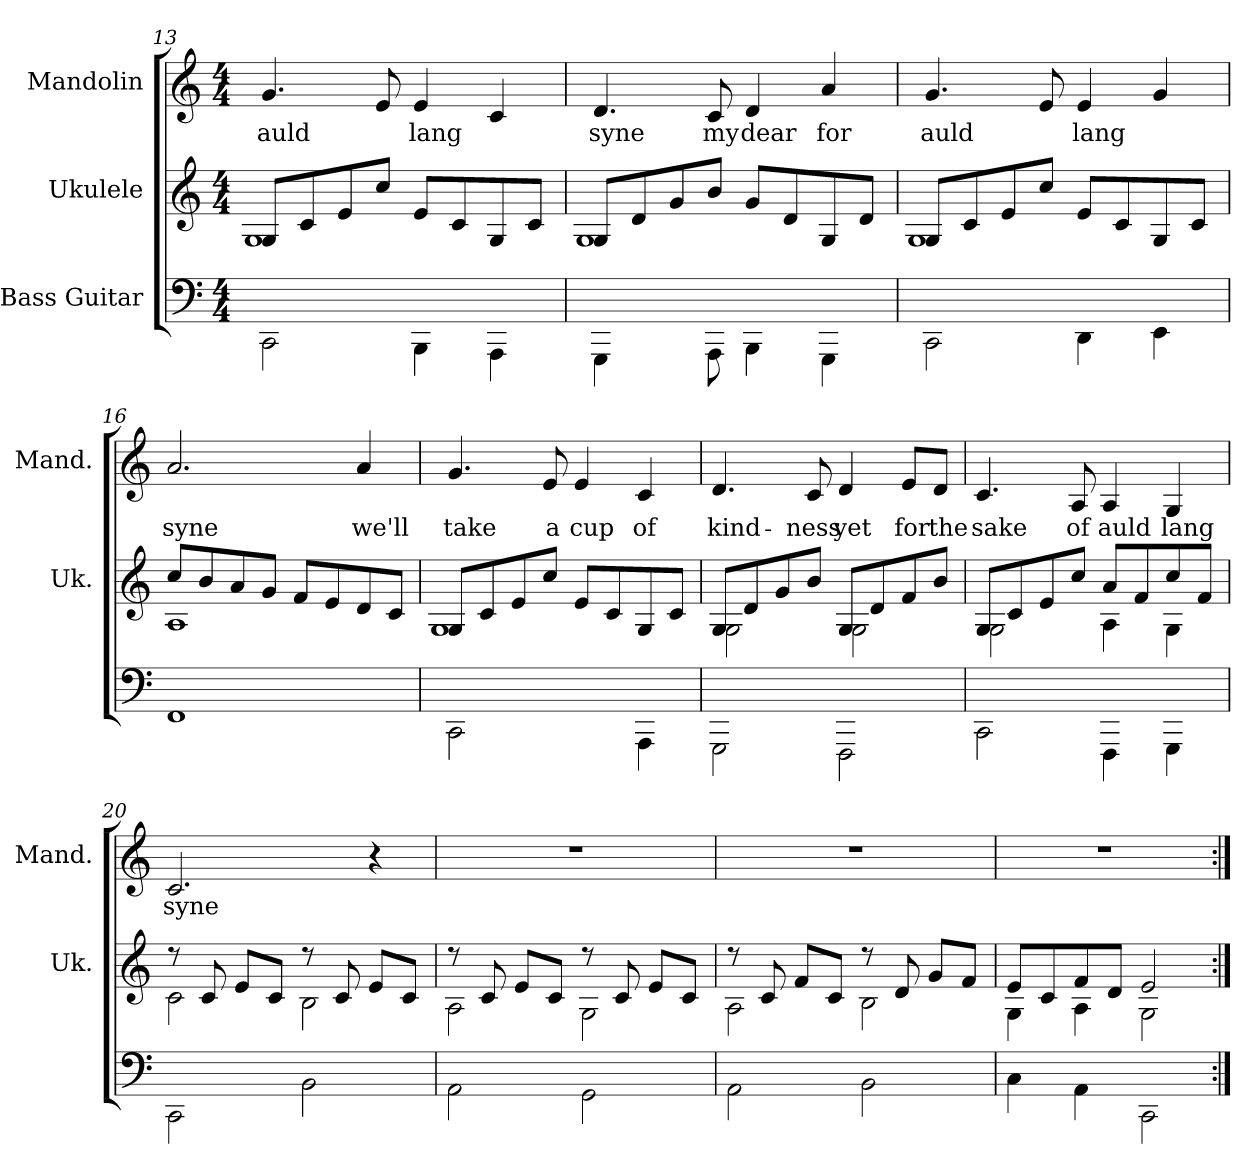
**kern	**kern	**kern	**text
*part3	*part2	*part1	*part1
*staff3	*staff2	*staff1	*staff1
*I"Bass Guitar	*I"Ukulele	*I"Mandolin	*
*	*I'Uk.	*I'Mand.	*
!!LO:PB:g=z
*	*	*clefG2	*
*ITrd7c12	*	*	*
*k[]	*k[]	*k[]	*
*M4/4	*M4/4	*M4/4	*
=13	=13	=13	=13
*	*^	*	*
!	!	!	!	!LO:LY:b
2CCC\	8G/L	1G	4.g/	auld
.	8c/	.	.	.
.	8e/	.	.	.
.	8cc/J	.	8e/	.
!	!	!	!	!LO:LY:b
4BBBB\	8e/L	.	4e/	lang
.	8c/	.	.	.
4AAAA\	8G/	.	4c/	.
.	8c/J	.	.	.
=14	=14	=14	=14	=14
!LO:N:vis=4	!	!	!	!LO:LY:b
4.GGGG\	8G/L	1G	4.d/	syne
.	8d/	.	.	.
.	8g/	.	.	.
!	!	!	!	!LO:LY:b
8AAAA\	8b/J	.	8c/	my
!	!	!	!	!LO:LY:b
4BBBB\	8g/L	.	4d/	dear
.	8d/	.	.	.
!	!	!	!	!LO:LY:b
4GGGG\	8G/	.	4a/	for
.	8d/J	.	.	.
=15	=15	=15	=15	=15
!	!	!	!	!LO:LY:b
2CCC\	8G/L	1G	4.g/	auld
.	8c/	.	.	.
.	8e/	.	.	.
.	8cc/J	.	8e/	.
!	!	!	!	!LO:LY:b
4DDD\	8e/L	.	4e/	lang
.	8c/	.	.	.
4EEE\	8G/	.	4g/	.
.	8c/J	.	.	.
=16	=16	=16	=16	=16
!	!	!	!	!LO:LY:b
1FFF	8cc/L	1A	2.a/	syne
.	8b/	.	.	.
.	8a/	.	.	.
.	8g/J	.	.	.
.	8f/L	.	.	.
.	8e/	.	.	.
!	!	!	!	!LO:LY:b
.	8d/	.	4a/	we'll
.	8c/J	.	.	.
!!LO:LB:g=z
=17	=17	=17	=17	=17
!LO:N:vis=2	!	!	!	!LO:LY:b
2.CCC\	8G/L	1G	4.g/	take
.	8c/	.	.	.
.	8e/	.	.	.
!	!	!	!	!LO:LY:b
.	8cc/J	.	8e/	a
!	!	!	!	!LO:LY:b
.	8e/L	.	4e/	cup
.	8c/	.	.	.
!	!	!	!	!LO:LY:b
4AAAA\	8G/	.	4c/	of
.	8c/J	.	.	.
=18	=18	=18	=18	=18
!	!	!	!	!LO:LY:b
2GGGG\	8G/L	2G\	4.d/	kind-
.	8d/	.	.	.
.	8g/	.	.	.
!	!	!	!	!LO:LY:b
.	8b/J	.	8c/	-ness
!	!	!	!	!LO:LY:b
2FFFF\	8G/L	2G\	4d/	yet
.	8d/	.	.	.
!	!	!	!	!LO:LY:b
.	8f/	.	8e/L	for
!	!	!	!	!LO:LY:b
.	8b/J	.	8d/J	the
=19	=19	=19	=19	=19
!	!	!	!	!LO:LY:b
2CCC\	8G/L	2G\	4.c/	sake
.	8c/	.	.	.
.	8e/	.	.	.
!	!	!	!	!LO:LY:b
.	8cc/J	.	8A/	of
!	!	!	!	!LO:LY:b
4FFFF\	8a/L	4A\	4A/	auld
.	8f/	.	.	.
!	!	!	!	!LO:LY:b
4GGGG\	8cc/	4G\	4G/	lang
.	8f/J	.	.	.
!!LO:LB:g=z
=20	=20	=20	=20	=20
!	!	!	!	!LO:LY:b
2CCC\	8r	2c\	2.c/	syne
.	8c/	.	.	.
.	8e/L	.	.	.
.	8c/J	.	.	.
2BBB\	8r	2B\	.	.
.	8c/	.	.	.
.	8e/L	.	4r	.
.	8c/J	.	.	.
=21	=21	=21	=21	=21
2AAA\	8r	2A\	1r	.
.	8c/	.	.	.
.	8e/L	.	.	.
.	8c/J	.	.	.
2GGG\	8r	2G\	.	.
.	8c/	.	.	.
.	8e/L	.	.	.
.	8c/J	.	.	.
=22	=22	=22	=22	=22
2AAA\	8r	2A\	1r	.
.	8c/	.	.	.
.	8f/L	.	.	.
.	8c/J	.	.	.
2BBB\	8r	2B\	.	.
.	8d/	.	.	.
.	8g/L	.	.	.
.	8f/J	.	.	.
=23	=23	=23	=23	=23
4CC\	8e/L	4G\	1r	.
.	8c/	.	.	.
4AAA\	8f/	4A\	.	.
.	8d/J	.	.	.
2CCC\	2e/	2G\	.	.
*	*v	*v	*	*
=:|!	=:|!	=:|!	=:|!
*-	*-	*-	*-
